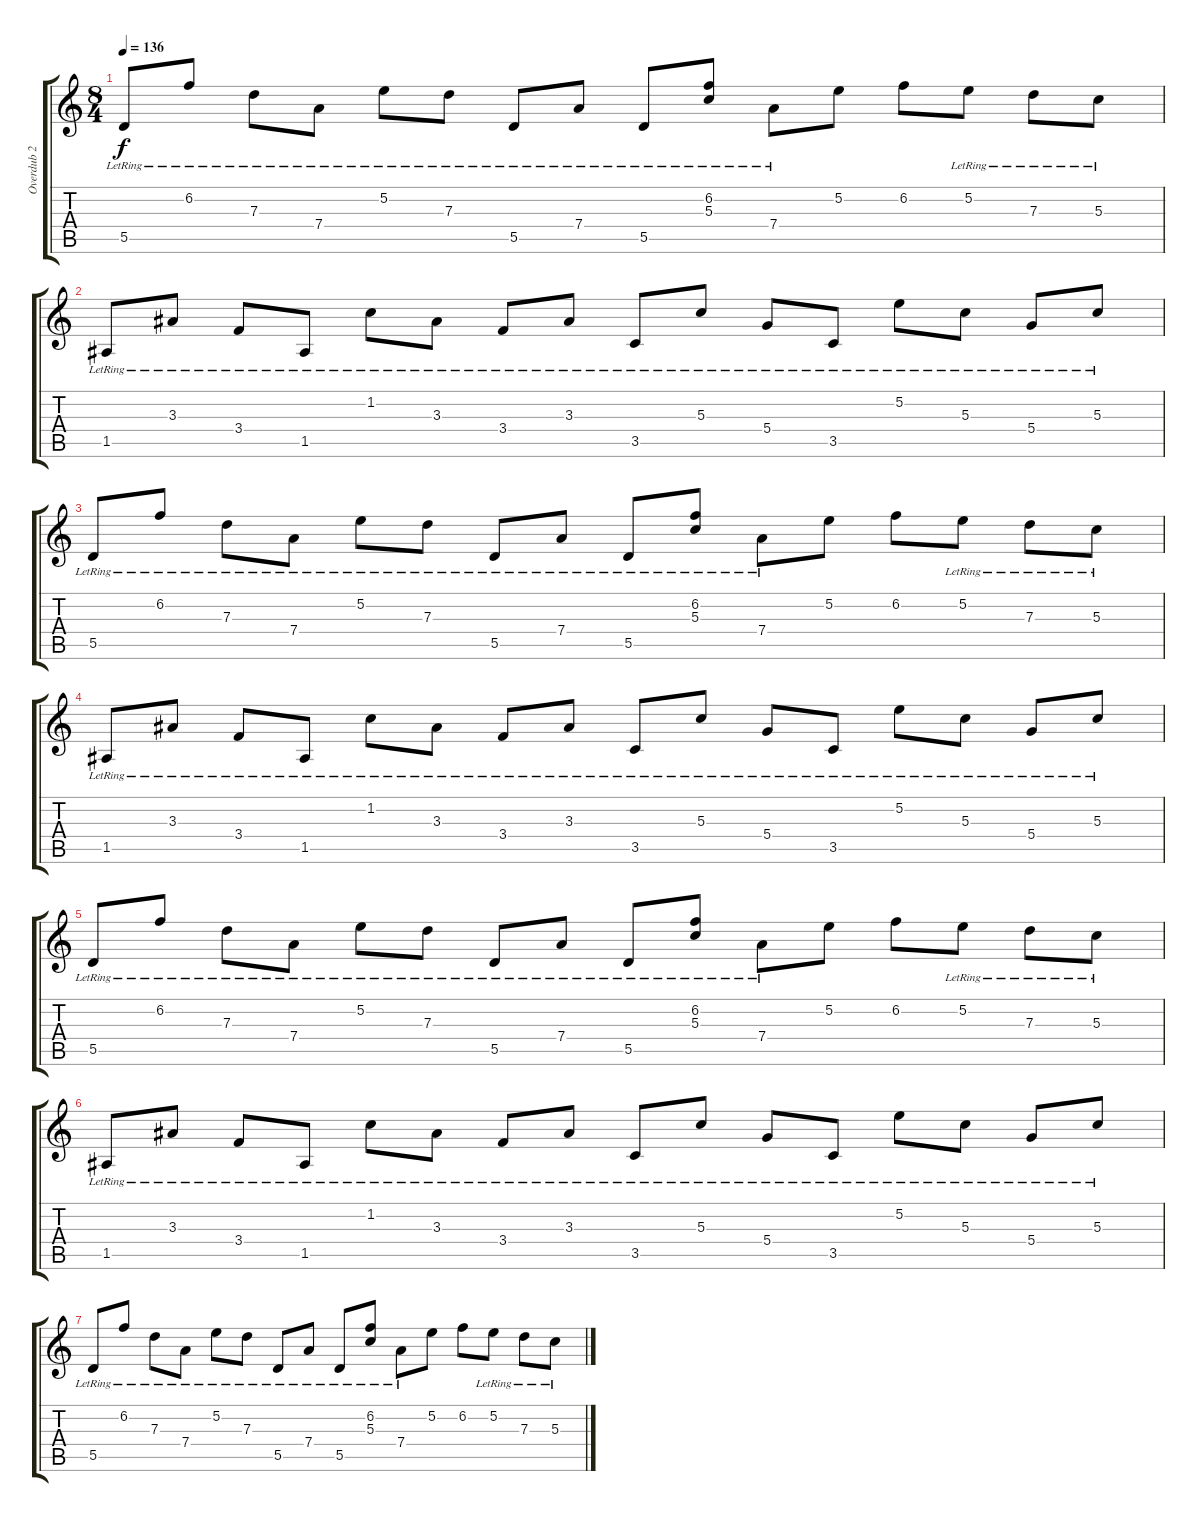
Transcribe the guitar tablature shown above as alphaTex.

\track ("Overdub 2 (Liam)" "Overdub 2 ") {instrument acousticguitarsteel}
\staff {score tabs}
\tuning (E4 B3 G3 D3 A2 E2) {hide}
\ts (8 4)
\tempo 136
\clef g2
\ks c
5.5{lr}.8{dy f} 6.2{lr}.8 7.3{lr}.8 7.4{lr}.8 5.2{lr}.8 7.3{lr}.8 5.5{lr}.8 7.4{lr}.8 5.5{lr}.8 (6.2{lr} 5.3{lr}).8 7.4{lr}.8 5.2.8 6.2.8 5.2{lr}.8 7.3{lr}.8 5.3{lr}.8 |
1.5{lr}.8 3.3{lr}.8 3.4{lr}.8 1.5{lr}.8 1.2{lr}.8 3.3{lr}.8 3.4{lr}.8 3.3{lr}.8 3.5{lr}.8 5.3{lr}.8 5.4{lr}.8 3.5{lr}.8 5.2{lr}.8 5.3{lr}.8 5.4{lr}.8 5.3{lr}.8 |
5.5{lr}.8 6.2{lr}.8 7.3{lr}.8 7.4{lr}.8 5.2{lr}.8 7.3{lr}.8 5.5{lr}.8 7.4{lr}.8 5.5{lr}.8 (6.2{lr} 5.3{lr}).8 7.4{lr}.8 5.2.8 6.2.8 5.2{lr}.8 7.3{lr}.8 5.3{lr}.8 |
1.5{lr}.8 3.3{lr}.8 3.4{lr}.8 1.5{lr}.8 1.2{lr}.8 3.3{lr}.8 3.4{lr}.8 3.3{lr}.8 3.5{lr}.8 5.3{lr}.8 5.4{lr}.8 3.5{lr}.8 5.2{lr}.8 5.3{lr}.8 5.4{lr}.8 5.3{lr}.8 |
5.5{lr}.8 6.2{lr}.8 7.3{lr}.8 7.4{lr}.8 5.2{lr}.8 7.3{lr}.8 5.5{lr}.8 7.4{lr}.8 5.5{lr}.8 (6.2{lr} 5.3{lr}).8 7.4{lr}.8 5.2.8 6.2.8 5.2{lr}.8 7.3{lr}.8 5.3{lr}.8 |
1.5{lr}.8 3.3{lr}.8 3.4{lr}.8 1.5{lr}.8 1.2{lr}.8 3.3{lr}.8 3.4{lr}.8 3.3{lr}.8 3.5{lr}.8 5.3{lr}.8 5.4{lr}.8 3.5{lr}.8 5.2{lr}.8 5.3{lr}.8 5.4{lr}.8 5.3{lr}.8 |
5.5{lr}.8 6.2{lr}.8 7.3{lr}.8 7.4{lr}.8 5.2{lr}.8 7.3{lr}.8 5.5{lr}.8 7.4{lr}.8 5.5{lr}.8 (6.2{lr} 5.3{lr}).8 7.4{lr}.8 5.2.8 6.2.8 5.2{lr}.8 7.3{lr}.8 5.3{lr}.8
